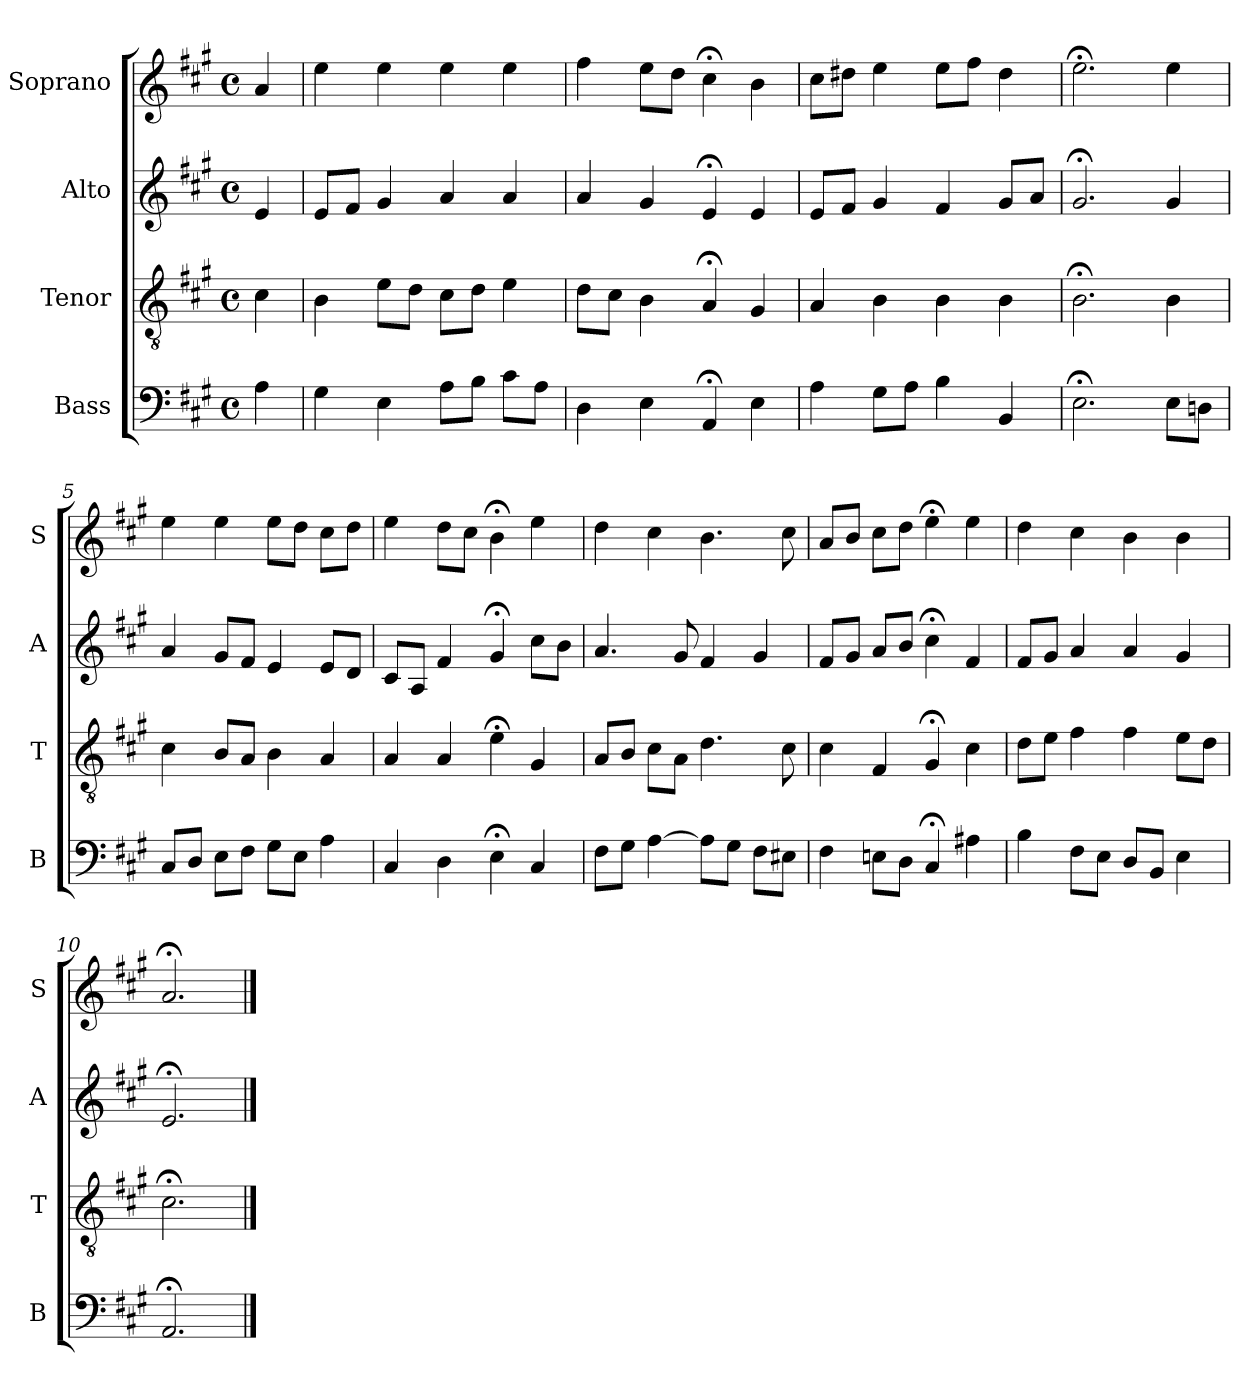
**kern	**kern	**kern	**kern
*part4	*part3	*part2	*part1
*staff4	*staff3	*staff2	*staff1
*I"Bass	*I"Tenor	*I"Alto	*I"Soprano
*I'B	*I'T	*I'A	*I'S
*clefF4	*clefGv2	*clefG2	*clefG2
*k[f#c#g#]	*k[f#c#g#]	*k[f#c#g#]	*k[f#c#g#]
*A:	*A:	*A:	*A:
*M4/4	*M4/4	*M4/4	*M4/4
*met(c)	*met(c)	*met(c)	*met(c)
*MM100	*MM100	*MM100	*MM100
=	=	=	=
4A	4c#	4e	4a
=1	=1	=1	=1
4G#	4B	8eL	4ee
.	.	8f#J	.
4E	8eL	4g#	4ee
.	8dJ	.	.
8AL	8c#L	4a	4ee
8BJ	8dJ	.	.
8c#L	4e	4a	4ee
8AJ	.	.	.
=2	=2	=2	=2
4D	8dL	4a	4ff#
.	8c#J	.	.
4E	4B	4g#	8eeL
.	.	.	8ddJ
4AA;<	4A;<	4e;<	4cc#;<
4Ei	4G#i	4e	4b
=3	=3	=3	=3
4Ai	4Ai	8eL	8cc#L
.	.	8f#J	8dd#XJ
8G#L	4B	4g#	4ee
8AJ	.	.	.
4B	4B	4f#	8eeL
.	.	.	8ff#J
4BB	4B	8g#L	4dd#
.	.	8aJ	.
=4	=4	=4	=4
2.E;<	2.B;<	2.g#;<	2.ee;<
8EL	4B	4g#	4ee
8DnJ	.	.	.
=5	=5	=5	=5
8C#L	4c#	4a	4ee
8DJ	.	.	.
8EL	8BL	8g#L	4ee
8F#J	8AJ	8f#J	.
8G#L	4B	4e	8eeL
8EJ	.	.	8ddJ
4A	4A	8eL	8cc#L
.	.	8dJ	8ddJ
=6	=6	=6	=6
4C#	4A	8c#L	4ee
.	.	8AJ	.
4D	4A	4f#	8ddL
.	.	.	8cc#J
4E;<	4e;<	4g#;<	4b;<
4C#	4G#	8cc#L	4ee
.	.	8bJ	.
=7	=7	=7	=7
8F#L	8AL	4.a	4dd
8G#J	8BJ	.	.
[4A	8c#L	.	4cc#
.	8AJ	8g#	.
8AL]	4.d	4f#	4.b
8G#J	.	.	.
8F#L	.	4g#	.
8E#XJ	8c#	.	8cc#
=8	=8	=8	=8
4F#	4c#	8f#L	8aL
.	.	8g#J	8bJ
8EnL	4F#	8aL	8cc#L
8DJ	.	8bJ	8ddJ
4C#;<	4G#;<	4cc#;<	4ee;<
4A#X	4c#	4f#	4ee
=9	=9	=9	=9
4B	8dL	8f#L	4dd
.	8eJ	8g#J	.
8F#L	4f#	4a	4cc#
8EJ	.	.	.
8DL	4f#	4a	4b
8BBJ	.	.	.
4E	8eL	4g#	4b
.	8dJ	.	.
=10	=10	=10	=10
2.AA;<	2.c#;<	2.e;<	2.a;<
==	==	==	==
*-	*-	*-	*-
